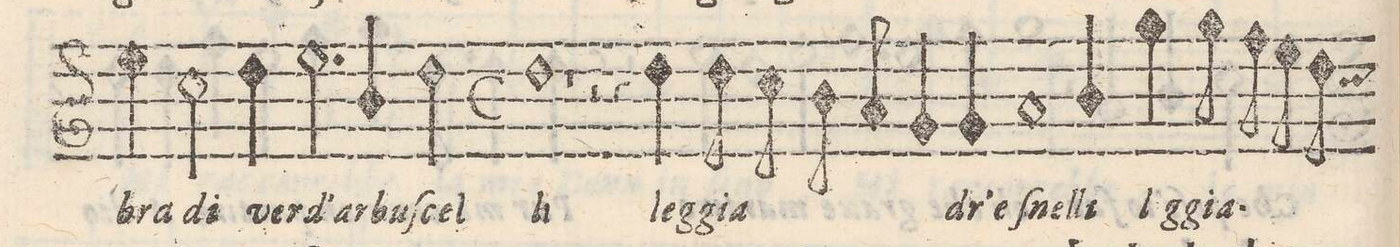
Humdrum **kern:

**kern	**text
*I"CANTO	*
*clefG2	*
*k[]	*
*met(O3) 	*
*M3/2	*
4ee\	-bra
2cc\	di
4dd\	ver-
=32-	=32-
2.ee\	-d'ar-
4b/	-buſ-
2dd\	-cel-
=33-	=33-
*M4/4	*
*met(C)	*
1dd	-li
=34-	=34-
1r	.
=35-	=35-
2r	.
4r	.
4dd\	leg-
=36-	=36-
8dd\	-gia-
8cc\	.
8b\	.
8a/	.
4g/	.
4g/	-dr' e
=37-	=37-
1a	ſnel-
=38-	=38-
4b/	-le
4gg\	leg-
8gg\	-gia-
8ff\	.
8ee\	.
8dd\	.
=39-	=39-
*-	*-
